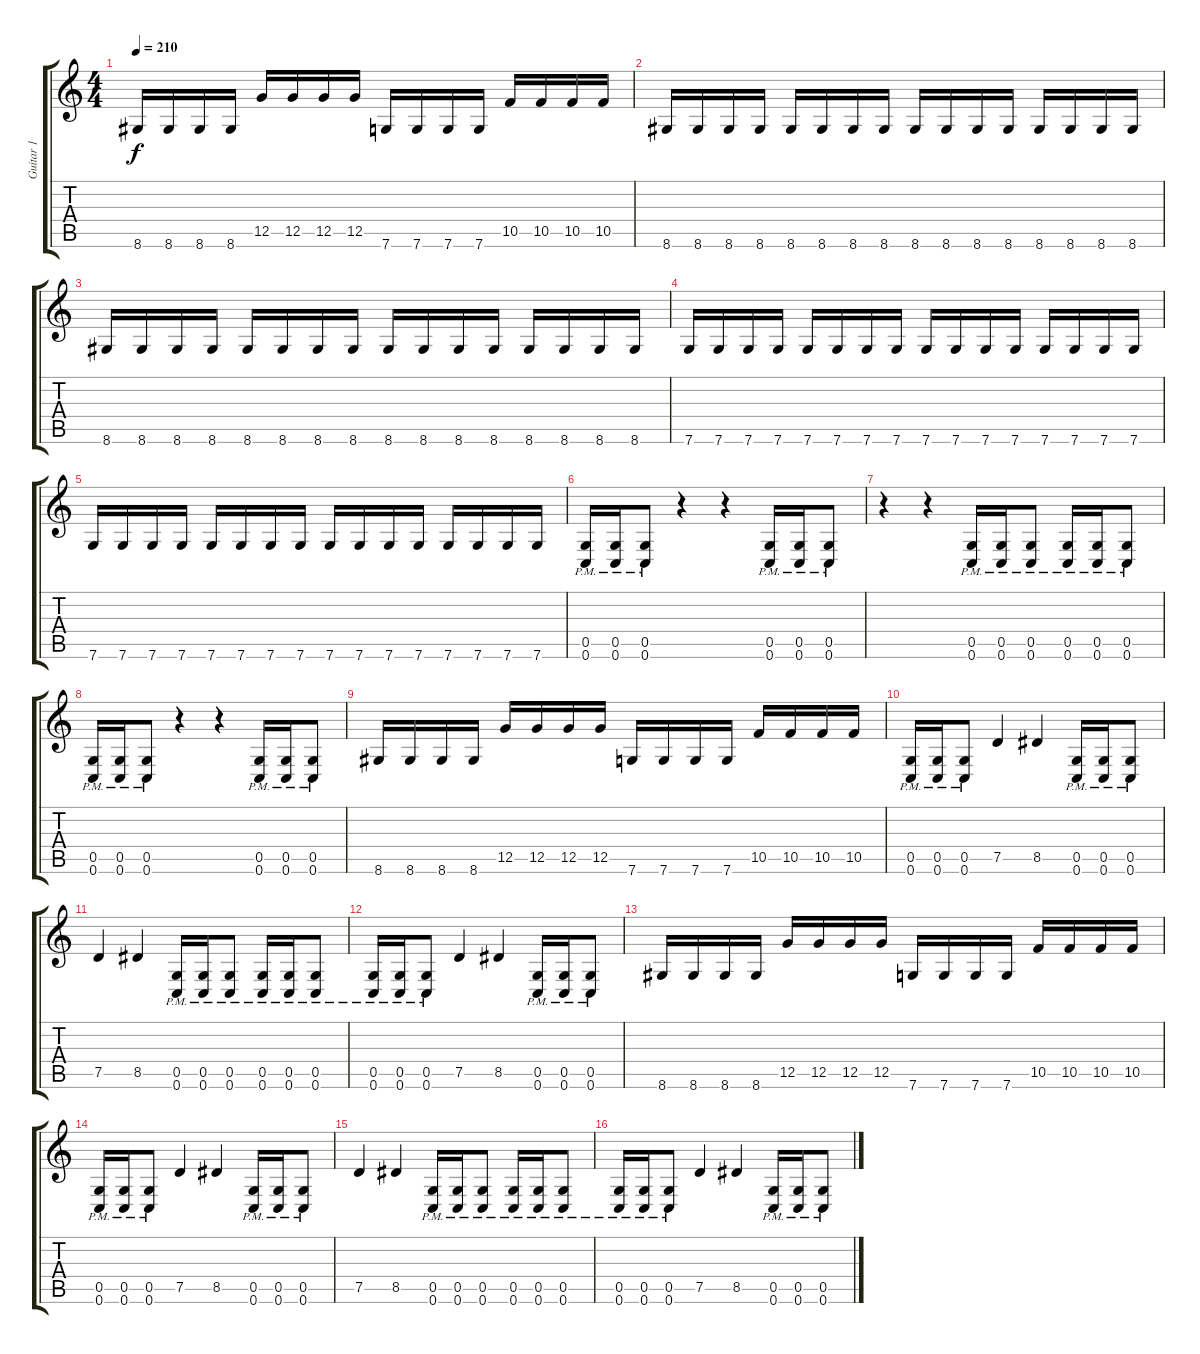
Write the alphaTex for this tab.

\track ("Guitar 1" "Guitar 1") {instrument distortionguitar}
\staff {score tabs}
\tuning (D4 A3 F3 C3 G2 C2) {hide}
\ts (4 4)
\tempo 210
\clef g2
\ks c
8.6.16{dy f} 8.6.16 8.6.16 8.6.16 12.5.16 12.5.16 12.5.16 12.5.16 7.6.16 7.6.16 7.6.16 7.6.16 10.5.16 10.5.16 10.5.16 10.5.16 |
8.6.16 8.6.16 8.6.16 8.6.16 8.6.16 8.6.16 8.6.16 8.6.16 8.6.16 8.6.16 8.6.16 8.6.16 8.6.16 8.6.16 8.6.16 8.6.16 |
8.6.16 8.6.16 8.6.16 8.6.16 8.6.16 8.6.16 8.6.16 8.6.16 8.6.16 8.6.16 8.6.16 8.6.16 8.6.16 8.6.16 8.6.16 8.6.16 |
7.6.16 7.6.16 7.6.16 7.6.16 7.6.16 7.6.16 7.6.16 7.6.16 7.6.16 7.6.16 7.6.16 7.6.16 7.6.16 7.6.16 7.6.16 7.6.16 |
7.6.16 7.6.16 7.6.16 7.6.16 7.6.16 7.6.16 7.6.16 7.6.16 7.6.16 7.6.16 7.6.16 7.6.16 7.6.16 7.6.16 7.6.16 7.6.16 |
(0.5{pm} 0.6{pm}).16 (0.5{pm} 0.6{pm}).16 (0.5{pm} 0.6{pm}).8 r.4 r.4 (0.5{pm} 0.6{pm}).16 (0.5{pm} 0.6{pm}).16 (0.5{pm} 0.6{pm}).8 |
r.4 r.4 (0.5{pm} 0.6{pm}).16 (0.5{pm} 0.6{pm}).16 (0.5{pm} 0.6{pm}).8 (0.5{pm} 0.6{pm}).16 (0.5{pm} 0.6{pm}).16 (0.5{pm} 0.6{pm}).8 |
(0.5{pm} 0.6{pm}).16 (0.5{pm} 0.6{pm}).16 (0.5{pm} 0.6{pm}).8 r.4 r.4 (0.5{pm} 0.6{pm}).16 (0.5{pm} 0.6{pm}).16 (0.5{pm} 0.6{pm}).8 |
8.6.16 8.6.16 8.6.16 8.6.16 12.5.16 12.5.16 12.5.16 12.5.16 7.6.16 7.6.16 7.6.16 7.6.16 10.5.16 10.5.16 10.5.16 10.5.16 |
(0.5{pm} 0.6{pm}).16 (0.5{pm} 0.6{pm}).16 (0.5{pm} 0.6{pm}).8 7.5.4 8.5.4 (0.5{pm} 0.6{pm}).16 (0.5{pm} 0.6{pm}).16 (0.5{pm} 0.6{pm}).8 |
7.5.4 8.5.4 (0.5{pm} 0.6{pm}).16 (0.5{pm} 0.6{pm}).16 (0.5{pm} 0.6{pm}).8 (0.5{pm} 0.6{pm}).16 (0.5{pm} 0.6{pm}).16 (0.5{pm} 0.6{pm}).8 |
(0.5{pm} 0.6{pm}).16 (0.5{pm} 0.6{pm}).16 (0.5{pm} 0.6{pm}).8 7.5.4 8.5.4 (0.5{pm} 0.6{pm}).16 (0.5{pm} 0.6{pm}).16 (0.5{pm} 0.6{pm}).8 |
8.6.16 8.6.16 8.6.16 8.6.16 12.5.16 12.5.16 12.5.16 12.5.16 7.6.16 7.6.16 7.6.16 7.6.16 10.5.16 10.5.16 10.5.16 10.5.16 |
(0.5{pm} 0.6{pm}).16 (0.5{pm} 0.6{pm}).16 (0.5{pm} 0.6{pm}).8 7.5.4 8.5.4 (0.5{pm} 0.6{pm}).16 (0.5{pm} 0.6{pm}).16 (0.5{pm} 0.6{pm}).8 |
7.5.4 8.5.4 (0.5{pm} 0.6{pm}).16 (0.5{pm} 0.6{pm}).16 (0.5{pm} 0.6{pm}).8 (0.5{pm} 0.6{pm}).16 (0.5{pm} 0.6{pm}).16 (0.5{pm} 0.6{pm}).8 |
(0.5{pm} 0.6{pm}).16 (0.5{pm} 0.6{pm}).16 (0.5{pm} 0.6{pm}).8 7.5.4 8.5.4 (0.5{pm} 0.6{pm}).16 (0.5{pm} 0.6{pm}).16 (0.5{pm} 0.6{pm}).8
